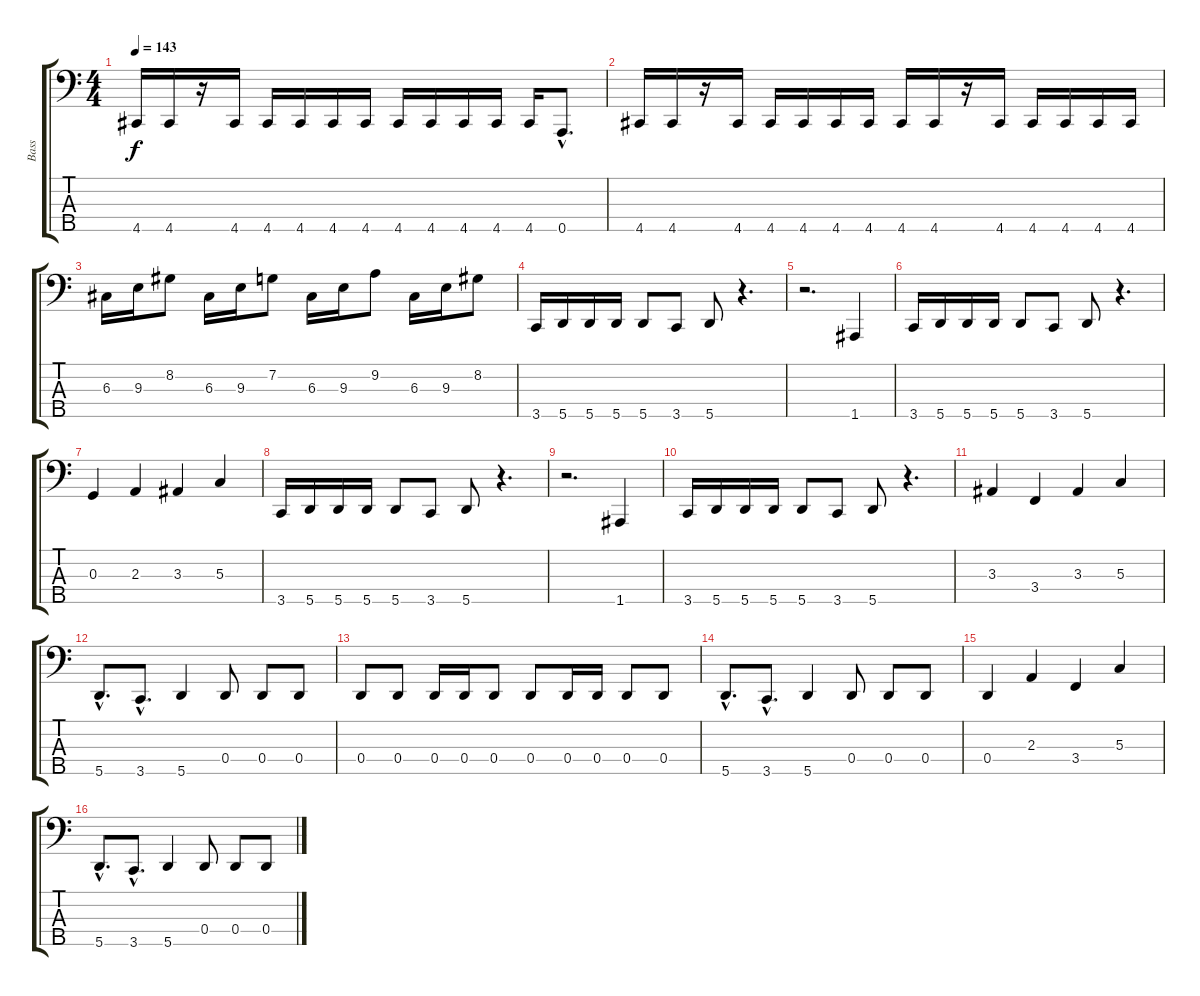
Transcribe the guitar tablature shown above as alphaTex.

\track ("Bass" "Bass") {instrument electricbasspick}
\staff {score tabs}
\tuning (F2 C2 G1 D1 A0) {hide}
\ts (4 4)
\tempo 143
\clef f4
\ks c
4.5.16{dy f} 4.5.16 r.16 4.5.16 4.5.16 4.5.16 4.5.16 4.5.16 4.5.16 4.5.16 4.5.16 4.5.16 4.5.16 0.5{hac}.8{d} |
4.5.16 4.5.16 r.16 4.5.16 4.5.16 4.5.16 4.5.16 4.5.16 4.5.16 4.5.16 r.16 4.5.16 4.5.16 4.5.16 4.5.16 4.5.16 |
6.3.16 9.3.16 8.2.8 6.3.16 9.3.16 7.2.8 6.3.16 9.3.16 9.2.8 6.3.16 9.3.16 8.2.8 |
3.5.16 5.5.16 5.5.16 5.5.16 5.5.8 3.5.8 5.5.8 r.4{d} |
r.2{d} 1.5.4 |
3.5.16 5.5.16 5.5.16 5.5.16 5.5.8 3.5.8 5.5.8 r.4{d} |
0.3.4 2.3.4 3.3.4 5.3.4 |
3.5.16 5.5.16 5.5.16 5.5.16 5.5.8 3.5.8 5.5.8 r.4{d} |
r.2{d} 1.5.4 |
3.5.16 5.5.16 5.5.16 5.5.16 5.5.8 3.5.8 5.5.8 r.4{d} |
3.3.4 3.4.4 3.3.4 5.3.4 |
5.5{hac}.8{d} 3.5{hac}.8{d} 5.5.4 0.4.8 0.4.8 0.4.8 |
0.4.8 0.4.8 0.4.16 0.4.16 0.4.8 0.4.8 0.4.16 0.4.16 0.4.8 0.4.8 |
5.5{hac}.8{d} 3.5{hac}.8{d} 5.5.4 0.4.8 0.4.8 0.4.8 |
0.4.4 2.3.4 3.4.4 5.3.4 |
5.5{hac}.8{d} 3.5{hac}.8{d} 5.5.4 0.4.8 0.4.8 0.4.8
